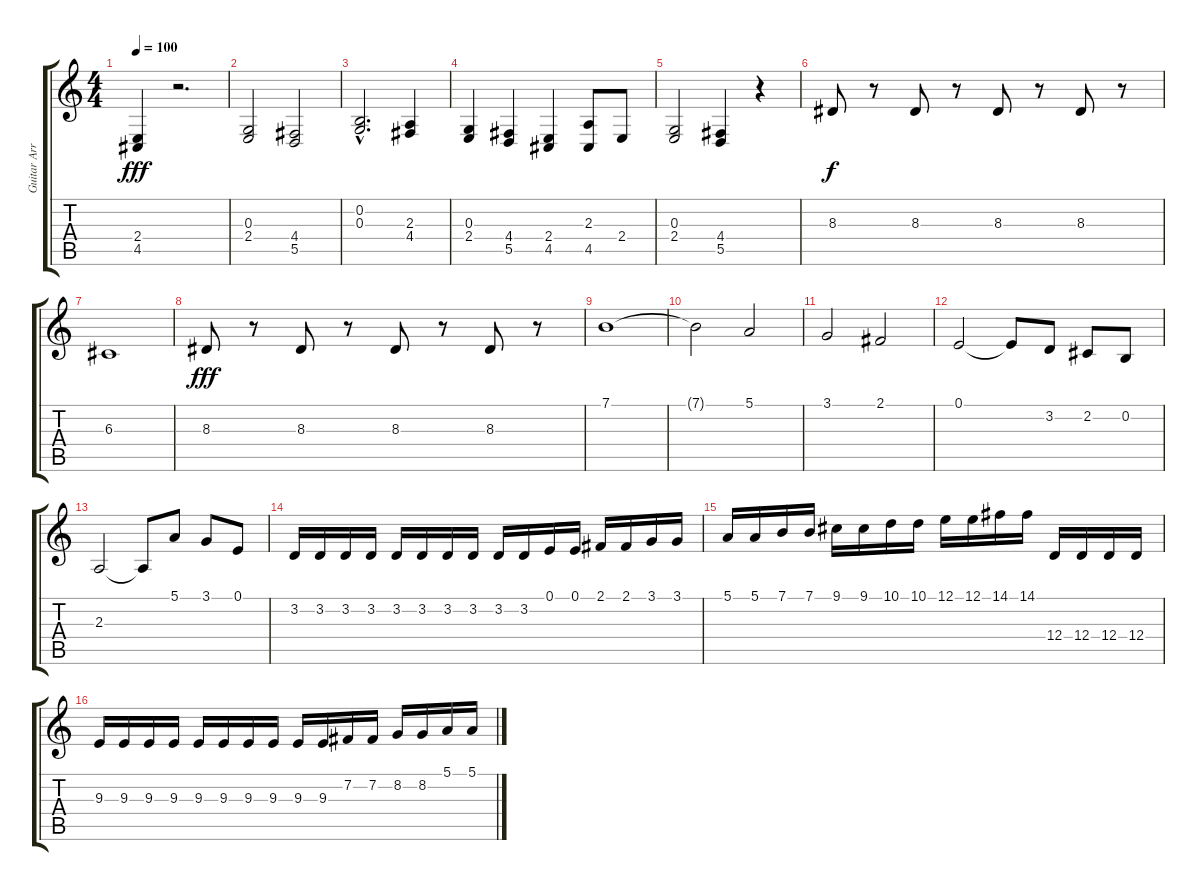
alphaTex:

\track ("Guitar Arrangement" "Guitar Arr") {instrument violin}
\staff {score tabs}
\tuning (E4 B3 G3 D3 A2 E2) {hide}
\ts (4 4)
\tempo 100
\clef g2
\ks c
(2.4 4.5).4{dy fff} r.2{d} |
(0.3 2.4).2 (4.4 5.5).2 |
(0.2{hac} 0.3{hac}).2{d} (2.3 4.4).4 |
(0.3 2.4).4 (4.4 5.5).4 (2.4 4.5).4 (2.3 4.5).8 2.4.8 |
(0.3 2.4).2 (4.4 5.5).4 r.4 |
8.3.8{dy f} r.8 8.3.8 r.8 8.3.8 r.8 8.3.8 r.8 |
6.3.1 |
8.3.8{dy fff} r.8 8.3.8 r.8 8.3.8 r.8 8.3.8 r.8 |
7.1.1 |
7.1{t}.2 5.1.2 |
3.1.2 2.1.2 |
0.1.2 0.1{t}.8 3.2.8 2.2.8 0.2.8 |
2.3.2 2.3{t}.8 5.1.8 3.1.8 0.1.8 |
3.2.16 3.2.16 3.2.16 3.2.16 3.2.16 3.2.16 3.2.16 3.2.16 3.2.16 3.2.16 0.1.16 0.1.16 2.1.16 2.1.16 3.1.16 3.1.16 |
5.1.16 5.1.16 7.1.16 7.1.16 9.1.16 9.1.16 10.1.16 10.1.16 12.1.16 12.1.16 14.1.16 14.1.16 12.4.16 12.4.16 12.4.16 12.4.16 |
9.3.16 9.3.16 9.3.16 9.3.16 9.3.16 9.3.16 9.3.16 9.3.16 9.3.16 9.3.16 7.2.16 7.2.16 8.2.16 8.2.16 5.1.16 5.1.16
